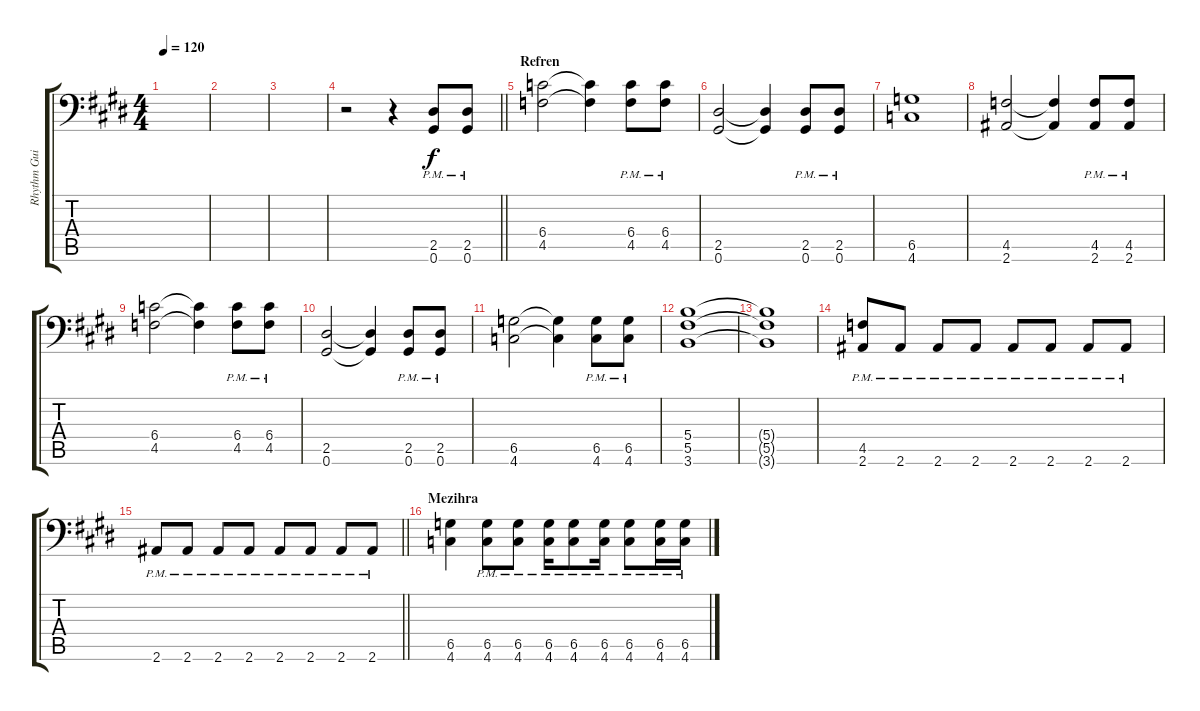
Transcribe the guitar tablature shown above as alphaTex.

\track ("Rhythm Guitar 1" "Rhythm Gui") {instrument distortionguitar}
\staff {score tabs}
\tuning (Ab3 E3 B2 Gb2 Db2 Ab1) {hide}
\ts (4 4)
\tempo 120
\clef f4
\ks e
|
\ks c#minor
|
\ks e
|
\barLineRight lightlight
\ks c#minor
r.2 r.4 (2.5{pm} 0.6{pm}).8 (2.5{pm} 0.6{pm}).8 |
\section ("" "Refren")
\ks e
(6.4 4.5).2 (6.4{t} 4.5{t}).4 (6.4{pm} 4.5{pm}).8 (6.4{pm} 4.5{pm}).8 |
\ks c#minor
(2.5 0.6).2 (2.5{t} 0.6{t}).4 (2.5{pm} 0.6{pm}).8 (2.5{pm} 0.6{pm}).8 |
\ks e
(6.5 4.6).1 |
\ks c#minor
(4.5 2.6).2 (4.5{t} 2.6{t}).4 (4.5{pm} 2.6{pm}).8 (4.5{pm} 2.6{pm}).8 |
\ks e
(6.4 4.5).2 (6.4{t} 4.5{t}).4 (6.4{pm} 4.5{pm}).8 (6.4{pm} 4.5{pm}).8 |
\ks c#minor
(2.5 0.6).2 (2.5{t} 0.6{t}).4 (2.5{pm} 0.6{pm}).8 (2.5{pm} 0.6{pm}).8 |
\ks e
(6.5 4.6).2 (6.5{t} 4.6{t}).4 (6.5{pm} 4.6{pm}).8 (6.5{pm} 4.6{pm}).8 |
\ks c#minor
(5.4 5.5 3.6).1 |
(5.4{t} 5.5{t} 3.6{t}).1 |
(4.5{pm} 2.6{pm}).8 2.6{pm}.8 2.6{pm}.8 2.6{pm}.8 2.6{pm}.8 2.6{pm}.8 2.6{pm}.8 2.6{pm}.8 |
\barLineRight lightlight
2.6{pm}.8 2.6{pm}.8 2.6{pm}.8 2.6{pm}.8 2.6{pm}.8 2.6{pm}.8 2.6{pm}.8 2.6{pm}.8 |
\section ("" "Mezihra")
\ks e
(6.5 4.6).4 (6.5{pm} 4.6{pm}).8 (6.5{pm} 4.6{pm}).8 (6.5{pm} 4.6{pm}).16 (6.5{pm} 4.6{pm}).8 (6.5{pm} 4.6{pm}).16 (6.5{pm} 4.6{pm}).8 (6.5{pm} 4.6{pm}).16 (6.5{pm} 4.6{pm}).16
